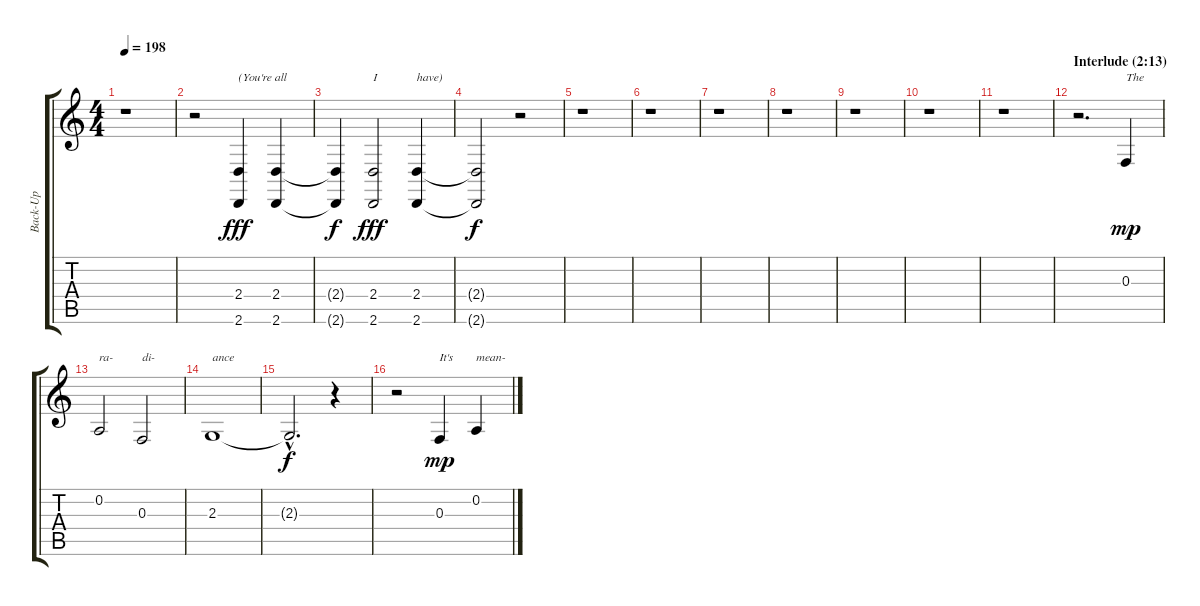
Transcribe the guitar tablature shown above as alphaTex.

\track ("Back-Up" "Back-Up") {instrument viola}
\staff {score tabs}
\tuning (D4 A3 F3 C3 G2 C2) {hide}
\ts (4 4)
\tempo 198
\clef g2
\ks c
r.1{dy f} |
r.2 (2.4 2.6).4{txt "(You're all" dy fff instrument guitarfretnoise} (2.4 2.6).4 |
(2.4{t} 2.6{t}).4{dy f instrument guitarfretnoise} (2.4 2.6).2{txt "I" dy fff} (2.4 2.6).4{txt "have)"} |
(2.4{t} 2.6{t}).2{dy f} r.2 |
r.1 |
r.1 |
r.1 |
r.1 |
r.1 |
r.1 |
r.1 |
\section ("" "Interlude (2:13)")
r.2{d instrument viola} 0.3.4{txt "The" dy mp} |
0.2.2{txt "ra-"} 0.3.2{txt "di-"} |
2.3.1{txt "ance"} |
2.3{hac t}.2{d dy f} r.4 |
r.2 0.3.4{txt "It's" dy mp} 0.2.4{txt "mean-"}
